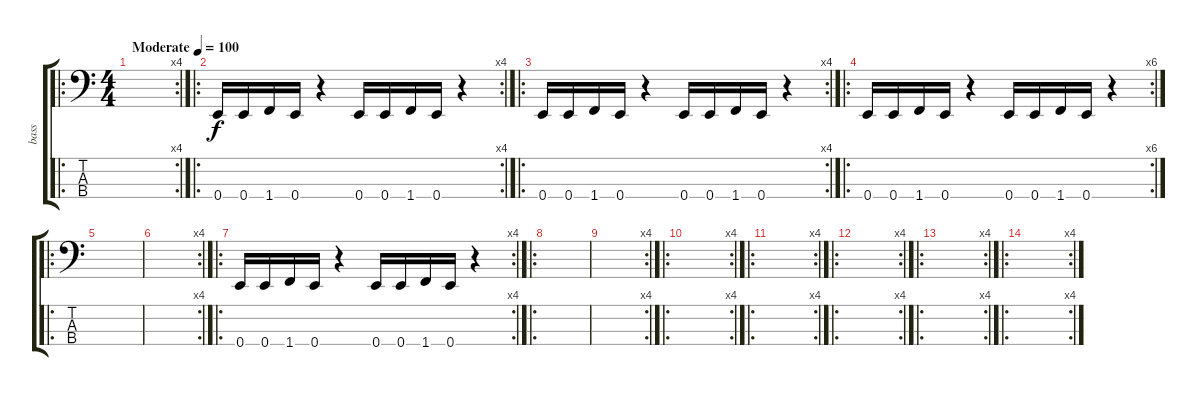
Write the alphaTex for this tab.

\track ("bass" "bass") {instrument electricbassfinger}
\staff {score tabs}
\tuning (G2 D2 A1 E1) {hide}
\ro
\rc 4
\ts (4 4)
\tempo (100 "Moderate")
\clef f4
\ks c
|
\ro
\rc 4
0.4.16 0.4.16 1.4.16 0.4.16 r.4 0.4.16 0.4.16 1.4.16 0.4.16 r.4 |
\ro
\rc 4
0.4.16 0.4.16 1.4.16 0.4.16 r.4 0.4.16 0.4.16 1.4.16 0.4.16 r.4 |
\ro
\rc 6
0.4.16 0.4.16 1.4.16 0.4.16 r.4 0.4.16 0.4.16 1.4.16 0.4.16 r.4 |
\ro
|
\rc 4
|
\ro
\rc 4
0.4.16 0.4.16 1.4.16 0.4.16 r.4 0.4.16 0.4.16 1.4.16 0.4.16 r.4 |
\ro
|
\rc 4
|
\ro
\rc 4
|
\ro
\rc 4
|
\ro
\rc 4
|
\ro
\rc 4
|
\ro
\rc 4
